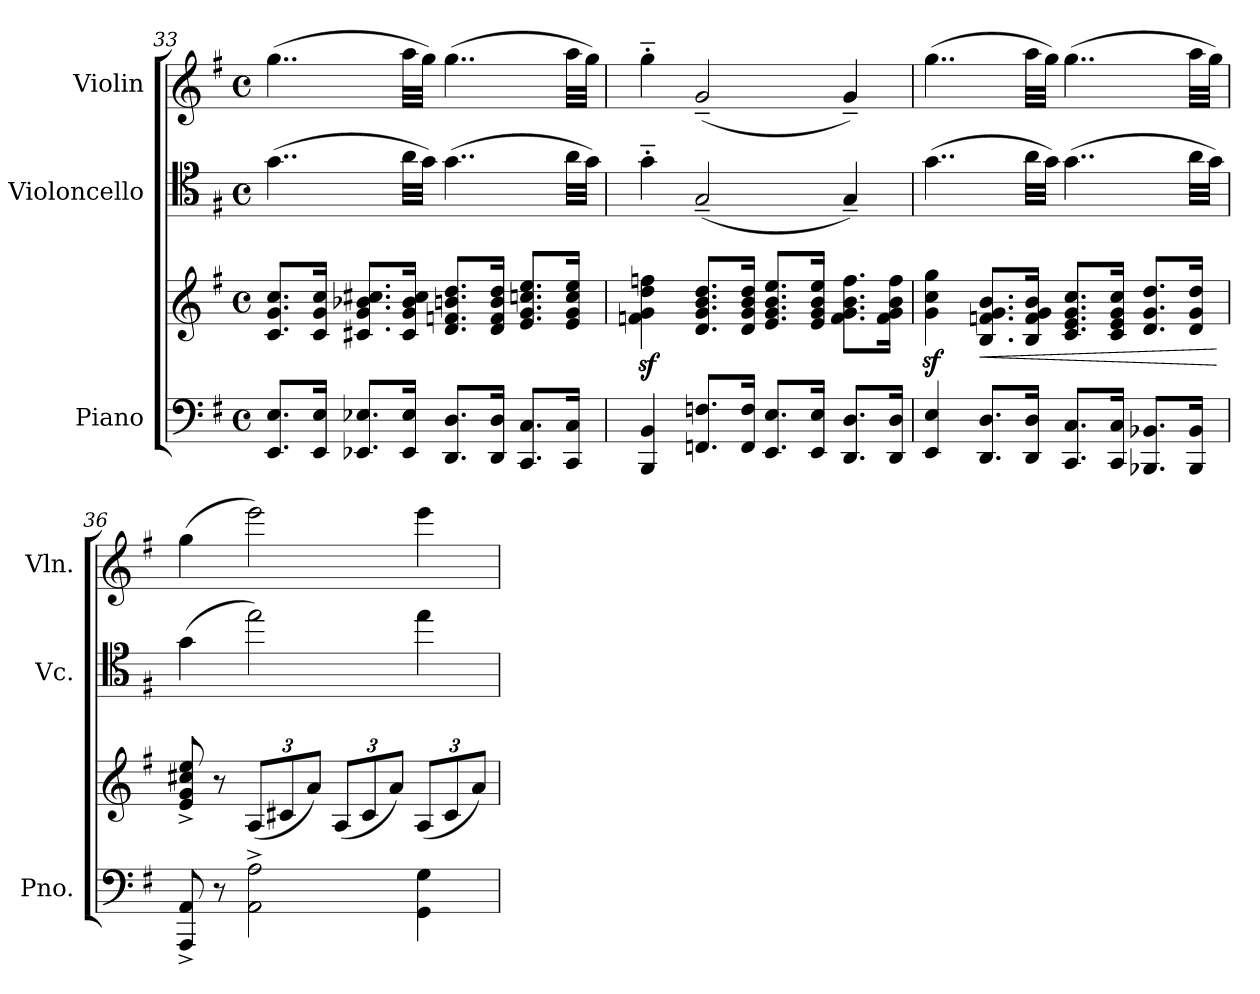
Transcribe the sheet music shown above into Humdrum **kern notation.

**kern	**kern	**dynam	**kern	**dynam	**kern	**dynam
*part3	*part3	*part3	*part2	*part2	*part1	*part1
*staff4	*staff3	*staff3/4	*staff2	*staff2	*staff1	*staff1
*I"Piano	*	*	*I"Violoncello	*	*I"Violin	*
*I'Pno.	*	*	*I'Vc.	*	*I'Vln.	*
*clefF4	*clefG2	*	*clefC4	*	*clefG2	*
*k[f#]	*k[f#]	*	*k[f#]	*	*k[f#]	*
*M4/4	*M4/4	*	*M4/4	*	*M4/4	*
*met(c)	*met(c)	*	*met(c)	*	*met(c)	*
=33	=33	=33	=33	=33	=33	=33
8.EE/ 8.E/L	8.c/ 8.g/ 8.cc/L	.	(4..g\	.	(4..gg\	.
16EE/ 16E/Jk	16c/ 16g/ 16cc/Jk	.	.	.	.	.
8.EE-X/ 8.E-X/L	8.c#X/ 8.g/ 8.b-X/ 8.cc#X/L	.	.	.	.	.
16EE-/ 16E-/Jk	16c#/ 16g/ 16b-/ 16cc#/Jk	.	32a\LLL	.	32aa\LLL	.
.	.	.	32g\JJJ)	.	32gg\JJJ)	.
8.DD/ 8.D/L	8.d/ 8.fn/ 8.bn/ 8.dd/L	.	(4..g\	.	(4..gg\	.
16DD/ 16D/Jk	16d/ 16f/ 16b/ 16dd/Jk	.	.	.	.	.
8.CC/ 8.C/L	8.e/ 8.g/ 8.ccn/ 8.ee/L	.	.	.	.	.
16CC/ 16C/Jk	16e/ 16g/ 16cc/ 16ee/Jk	.	32a\LLL	.	32aa\LLL	.
.	.	.	32g\JJJ)	.	32gg\JJJ)	.
!!LO:LB:g=z
=34	=34	=34	=34	=34	=34	=34
4BBB/ 4BB/	4fn\z< 4g\z< 4dd\z< 4ffn\z<	.	4g'~\	.	4gg'~\	.
8.FFn/ 8.Fn/L	8.d/ 8.g/ 8.b/ 8.dd/L	.	(2G~/	.	(2g~/	.
16FF/ 16F/Jk	16d/ 16g/ 16b/ 16dd/Jk	.	.	.	.	.
8.EE/ 8.E/L	8.e/ 8.g/ 8.b/ 8.ee/L	.	.	.	.	.
16EE/ 16E/Jk	16e/ 16g/ 16b/ 16ee/Jk	.	.	.	.	.
8.DD/ 8.D/L	8.f\ 8.g\ 8.b\ 8.ff\L	.	4G~/)	.	4g~/)	.
16DD/ 16D/Jk	16f\ 16g\ 16b\ 16ff\Jk	.	.	.	.	.
=35	=35	=35	=35	=35	=35	=35
4EE/ 4E/	4g\z< 4cc\z< 4gg\z<	.	(4..g\	.	(4..gg\	.
!	!	!LO:HP:b	!	!	!	!
8.DD/ 8.D/L	8.B/ 8.fn/ 8.g/ 8.b/L	<	.	.	.	.
16DD/ 16D/Jk	16B/ 16f/ 16g/ 16b/Jk	.	32a\LLL	.	32aa\LLL	.
.	.	.	32g\JJJ)	.	32gg\JJJ)	.
8.CC/ 8.C/L	8.c/ 8.e/ 8.g/ 8.cc/L	.	(4..g\	.	(4..gg\	.
16CC/ 16C/Jk	16c/ 16e/ 16g/ 16cc/Jk	.	.	.	.	.
8.BBB-X/ 8.BB-X/L	8.d/ 8.g/ 8.dd/L	.	.	.	.	.
16BBB-/ 16BB-/Jk	16d/ 16g/ 16dd/Jk	.	32a\LLL	.	32aa\LLL	.
.	.	.	32g\JJJ)	.	32gg\JJJ)	.
.	.	[	.	.	.	.
=36	=36	=36	=36	=36	=36	=36
!	!	!	!	!LO:DY:b	!	!
!	!	!	!	!LO:DY:n=1:b	!	!LO:DY:b
!	!	!	!	!	!	!LO:DY:n=1:b
8AAA/^ 8AA/^	8e/^ 8g/^ 8cc#X/^ 8ee/^	.	(4g\	other-dynamics f	(4gg\	other-dynamics f
8r	8r	.	.	.	.	.
*	*Xbrackettup	*	*	*	*	*
2AA\^ 2A\^	(12A/L	.	2ee\)	.	2eee\)	.
.	12c#X/	.	.	.	.	.
.	12a/J)	.	.	.	.	.
.	(12A/L	.	.	.	.	.
.	12c#/	.	.	.	.	.
.	12a/J)	.	.	.	.	.
4GG\ 4G\	(12A/L	.	4ee\	.	4eee\	.
.	12c#/	.	.	.	.	.
.	12a/J)	.	.	.	.	.
=	=	=	=	=	=	=
*-	*-	*-	*-	*-	*-	*-
